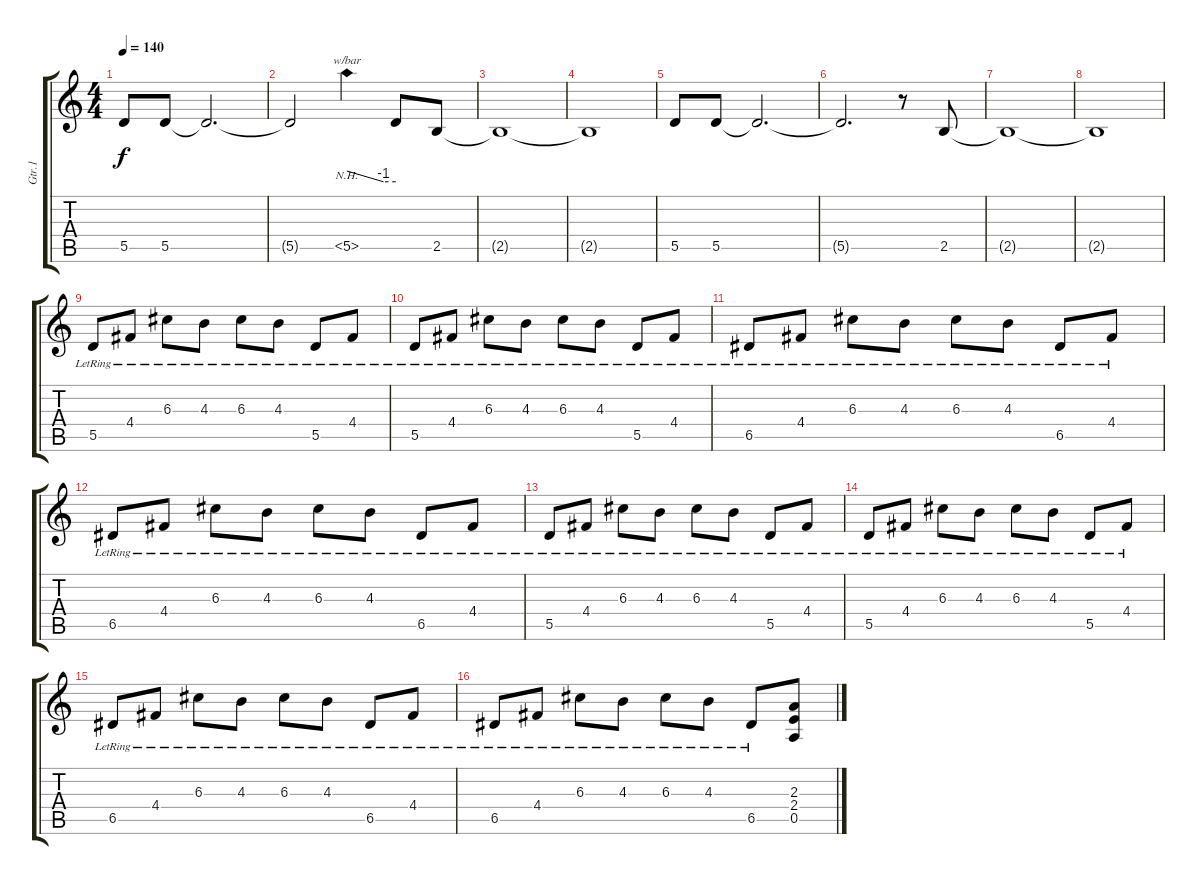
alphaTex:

\track ("Gtr.1" "Gtr.1") {instrument distortionguitar}
\staff {score tabs}
\tuning (E4 B3 G3 D3 A2 E2) {hide}
\ts (4 4)
\tempo 140
\clef g2
\ks c
5.5.8{dy f instrument distortionguitar} 5.5.8 5.5{t}.2{d} |
5.5{t}.2 5.5{nh}.4{tbe (custom default 0 0 45 -4 60 -4)} 5.5{t}.8 2.5.8 |
2.5{t}.1 |
2.5{t}.1 |
5.5.8 5.5.8 5.5{t}.2{d} |
5.5{t}.2{d} r.8 2.5.8 |
2.5{t}.1 |
2.5{t}.1 |
5.5{lr}.8{instrument electricguitarclean} 4.4{lr}.8 6.3{lr}.8 4.3{lr}.8 6.3{lr}.8 4.3{lr}.8 5.5{lr}.8 4.4{lr}.8 |
5.5{lr}.8 4.4{lr}.8 6.3{lr}.8 4.3{lr}.8 6.3{lr}.8 4.3{lr}.8 5.5{lr}.8 4.4{lr}.8 |
6.5{lr}.8 4.4{lr}.8 6.3{lr}.8 4.3{lr}.8 6.3{lr}.8 4.3{lr}.8 6.5{lr}.8 4.4{lr}.8 |
6.5{lr}.8 4.4{lr}.8 6.3{lr}.8 4.3{lr}.8 6.3{lr}.8 4.3{lr}.8 6.5{lr}.8 4.4{lr}.8 |
5.5{lr}.8 4.4{lr}.8 6.3{lr}.8 4.3{lr}.8 6.3{lr}.8 4.3{lr}.8 5.5{lr}.8 4.4{lr}.8 |
5.5{lr}.8 4.4{lr}.8 6.3{lr}.8 4.3{lr}.8 6.3{lr}.8 4.3{lr}.8 5.5{lr}.8 4.4{lr}.8 |
6.5{lr}.8 4.4{lr}.8 6.3{lr}.8 4.3{lr}.8 6.3{lr}.8 4.3{lr}.8 6.5{lr}.8 4.4{lr}.8 |
6.5{lr}.8 4.4{lr}.8 6.3{lr}.8 4.3{lr}.8 6.3{lr}.8 4.3{lr}.8 6.5{lr}.8 (2.3 2.4 0.5).8{instrument distortionguitar}
